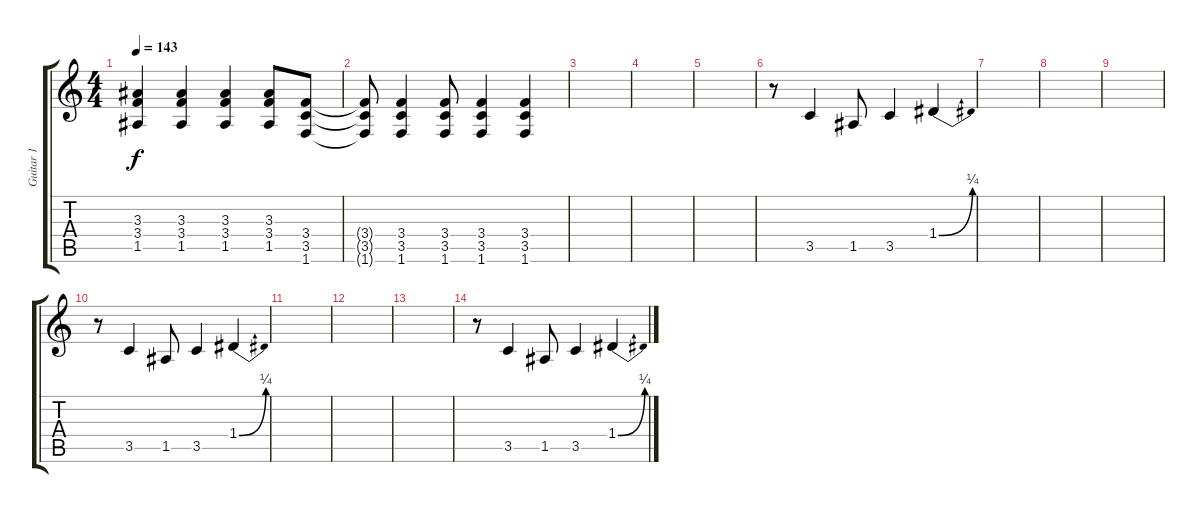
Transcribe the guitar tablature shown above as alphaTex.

\track ("Guitar 1" "Guitar 1") {instrument distortionguitar}
\staff {score tabs}
\tuning (E4 B3 G3 D3 A2 E2) {hide}
\ts (4 4)
\tempo 143
\clef g2
\ks c
(3.3 3.4 1.5).4{dy f} (3.3 3.4 1.5).4 (3.3 3.4 1.5).4 (3.3 3.4 1.5).8 (3.4 3.5 1.6).8 |
(3.4{t} 3.5{t} 1.6{t}).8 (3.4 3.5 1.6).4 (3.4 3.5 1.6).8 (3.4 3.5 1.6).4 (3.4 3.5 1.6).4 |
|
|
|
r.8 3.5.4 1.5.8 3.5.4 1.4{be (bend 0 0 60 1)}.4 |
|
|
|
r.8 3.5.4 1.5.8 3.5.4 1.4{be (bend 0 0 60 1)}.4 |
|
|
|
r.8 3.5.4 1.5.8 3.5.4 1.4{be (bend 0 0 60 1)}.4
